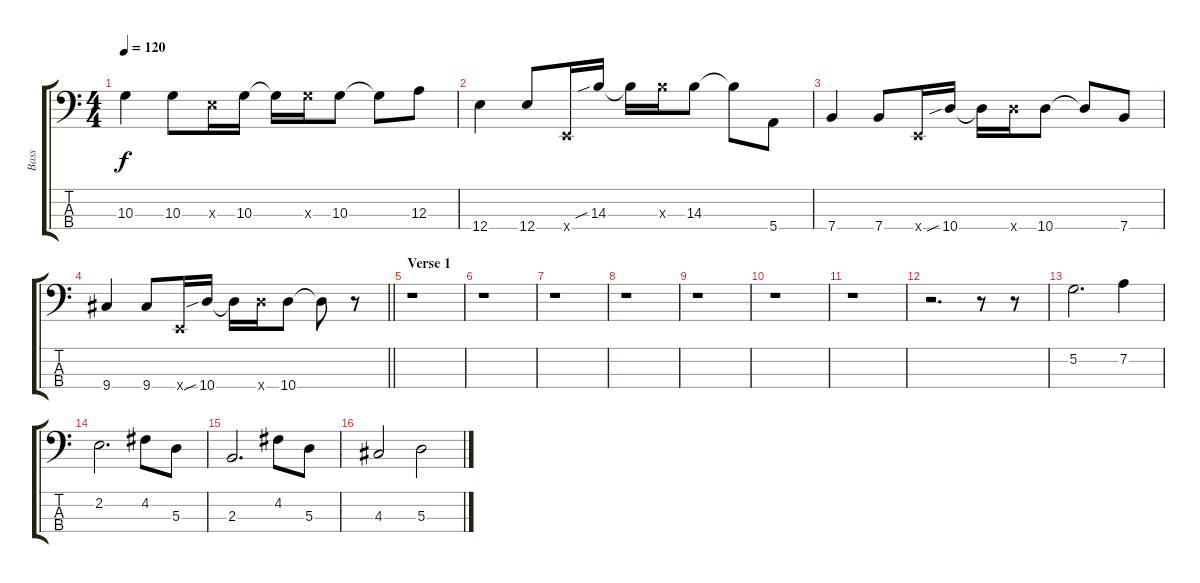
\track ("Bass" "Bass") {instrument distortionguitar}
\staff {score tabs}
\tuning (G2 D2 A1 E1) {hide}
\ts (4 4)
\tempo 120
\clef f4
\ks c
10.3.4{dy f} 10.3.8 7.3{x}.16 10.3.16 10.3{t}.16 10.3{x}.16 10.3.8 10.3{t}.8 12.3.8 |
12.4.4 12.4.8 0.4{x}.16 14.3{sib}.16 14.3{t}.16 14.3{x}.16 14.3.8 14.3{t}.8 5.4.8 |
7.4.4 7.4.8 0.4{x}.16 10.4{sib}.16 10.4{t}.16 10.4{x}.16 10.4.8 10.4{t}.8 7.4.8 |
\barLineRight lightlight
9.4.4 9.4.8 0.4{x}.16 10.4{sib}.16 10.4{t}.16 10.4{x}.16 10.4.8 10.4{t}.8 r.8 |
\section ("" "Verse 1")
r.1 |
r.1 |
r.1 |
r.1 |
r.1 |
r.1 |
r.1 |
r.2{d} r.8 r.8 |
5.2.2{d} 7.2.4 |
2.2.2{d} 4.2.8 5.3.8 |
2.3.2{d} 4.2.8 5.3.8 |
4.3.2 5.3.2
